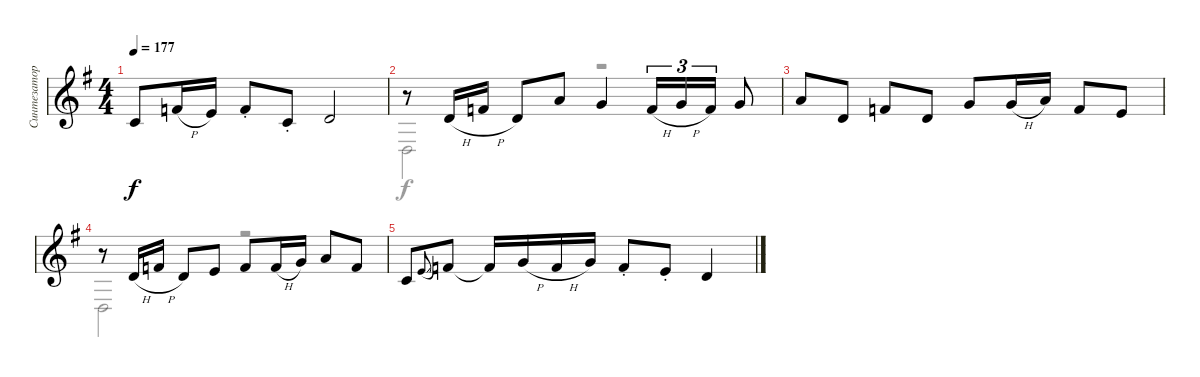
\track ("Синтезатор" "Синтезатор") {instrument synthbrass1}
\staff {score}
\tuning (E4 B3 G3 D3 A2 E2) {hide}
\voice
\ts (4 4)
\tempo 177
\clef g2
\ks eminor
1.2.8{dy f} 1.1{h}.16 0.1.16 1.1{st}.8 1.2{st}.8 3.2.2 |
r.8 3.2{h}.16 6.2{h}.16 3.2.8 5.1.8 3.1.4 1.1{h}.16{tu (3 2)} 3.1{h}.16{tu (3 2)} 1.1.16{tu (3 2)} 3.1.8 |
5.1.8 3.2.8 1.1.8 3.2.8 3.1.8 3.1{h}.16 5.1.16 1.1.8 0.1.8 |
r.8 3.2{h}.16 6.2{h}.16 3.2.8 5.2.8 1.1.8 1.1{h}.16 3.1.16 5.1.8 1.1.8 |
1.2.8 0.1{sl}.8{gr onbeat} 1.1.8 1.1{t}.16 3.1{h}.16 1.1{h}.16 3.1.16 1.1{st}.8 0.1{st}.8 3.2.4 |
|
\voice
\clef g2
\ottava regular
\simile none
\ks eminor
|
0.4.2 r.2 |
|
0.4.2 r.2 |
|
|
